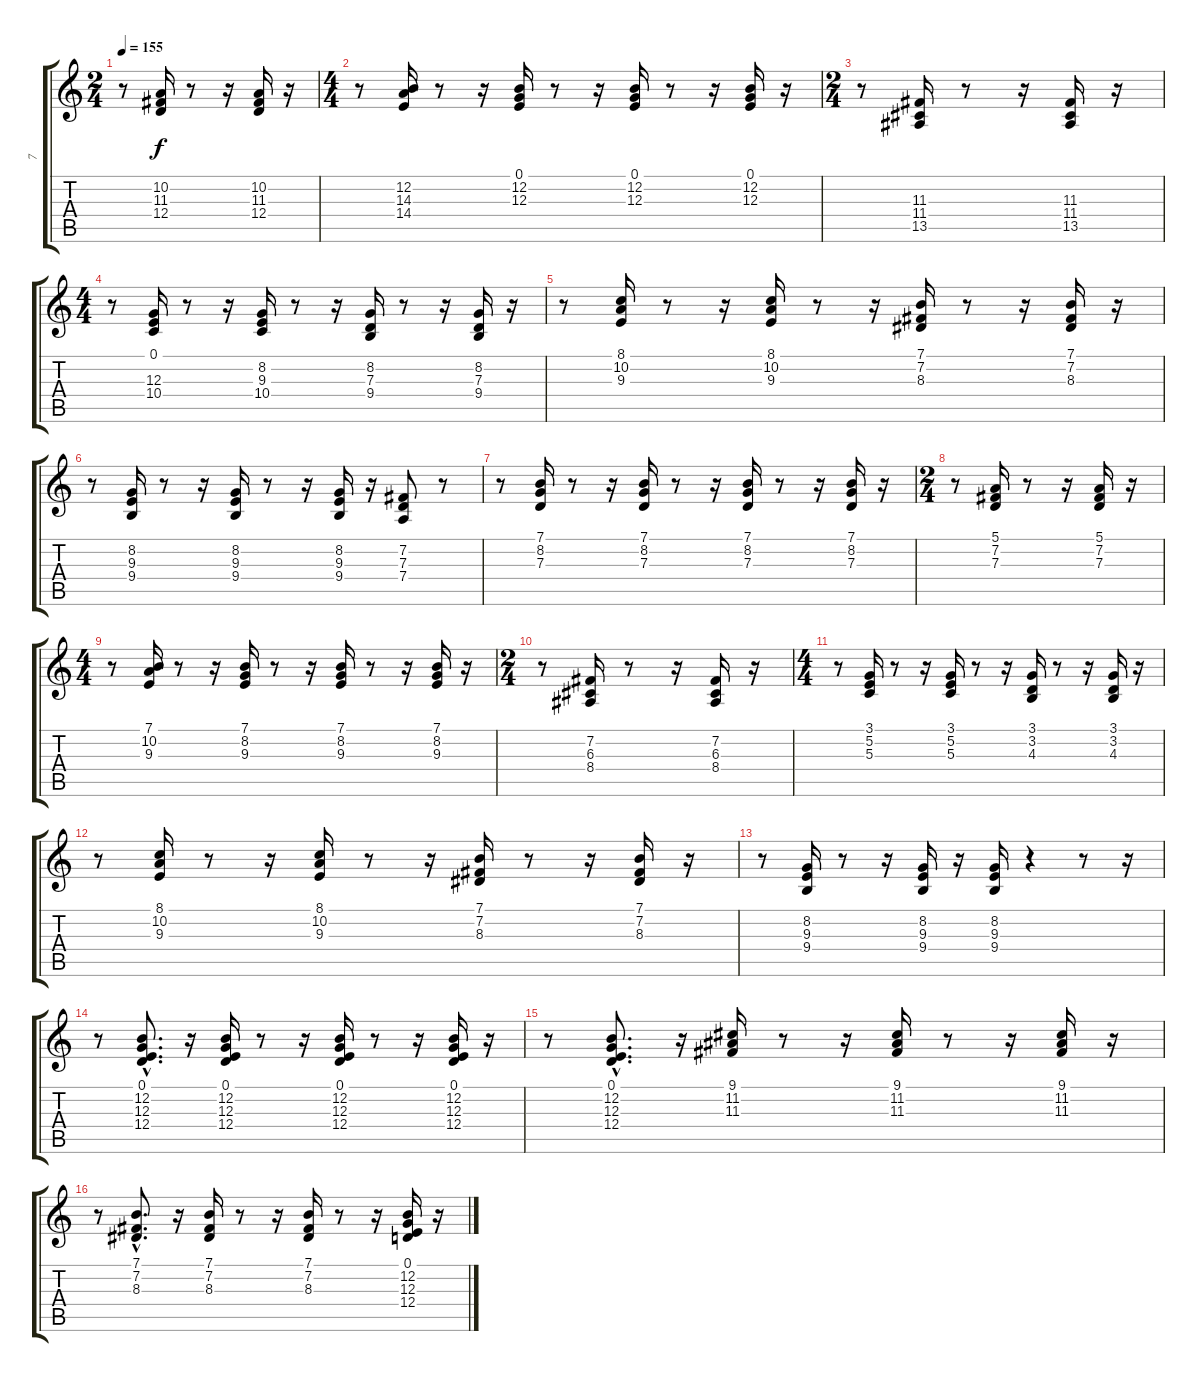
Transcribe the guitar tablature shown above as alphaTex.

\track ("7" "7") {instrument accordion}
\staff {score tabs}
\tuning (E4 B3 G3 D3 A2 E2) {hide}
\ts (2 4)
\tempo 155
\clef g2
\ks c
r.8{dy f} (10.2 11.3 12.4).16 r.8 r.16 (10.2 11.3 12.4).16 r.16 |
\ts (4 4)
r.8 (12.2 14.3 14.4).16 r.8 r.16 (0.1 12.2 12.3).16 r.8 r.16 (0.1 12.2 12.3).16 r.8 r.16 (0.1 12.2 12.3).16 r.16 |
\ts (2 4)
r.8 (11.3 11.4 13.5).16 r.8 r.16 (11.3 11.4 13.5).16 r.16 |
\ts (4 4)
r.8 (0.1 12.3 10.4).16 r.8 r.16 (8.2 9.3 10.4).16 r.8 r.16 (8.2 7.3 9.4).16 r.8 r.16 (8.2 7.3 9.4).16 r.16 |
r.8 (8.1 10.2 9.3).16 r.8 r.16 (8.1 10.2 9.3).16 r.8 r.16 (7.1 7.2 8.3).16 r.8 r.16 (7.1 7.2 8.3).16 r.16 |
r.8 (8.2 9.3 9.4).16 r.8 r.16 (8.2 9.3 9.4).16 r.8 r.16 (8.2 9.3 9.4).16 r.16 (7.2 7.3 7.4).8 r.8 |
r.8 (7.1 8.2 7.3).16 r.8 r.16 (7.1 8.2 7.3).16 r.8 r.16 (7.1 8.2 7.3).16 r.8 r.16 (7.1 8.2 7.3).16 r.16 |
\ts (2 4)
r.8 (5.1 7.2 7.3).16 r.8 r.16 (5.1 7.2 7.3).16 r.16 |
\ts (4 4)
r.8 (7.1 10.2 9.3).16 r.8 r.16 (7.1 8.2 9.3).16 r.8 r.16 (7.1 8.2 9.3).16 r.8 r.16 (7.1 8.2 9.3).16 r.16 |
\ts (2 4)
r.8 (7.2 6.3 8.4).16 r.8 r.16 (7.2 6.3 8.4).16 r.16 |
\ts (4 4)
r.8 (3.1 5.2 5.3).16 r.8 r.16 (3.1 5.2 5.3).16 r.8 r.16 (3.1 3.2 4.3).16 r.8 r.16 (3.1 3.2 4.3).16 r.16 |
r.8 (8.1 10.2 9.3).16 r.8 r.16 (8.1 10.2 9.3).16 r.8 r.16 (7.1 7.2 8.3).16 r.8 r.16 (7.1 7.2 8.3).16 r.16 |
r.8 (8.2 9.3 9.4).16 r.8 r.16 (8.2 9.3 9.4).16 r.16 (8.2 9.3 9.4).16 r.4 r.8 r.16 |
r.8 (0.1{hac} 12.2{hac} 12.3{hac} 12.4{hac}).8{d} r.16 (0.1 12.2 12.3 12.4).16 r.8 r.16 (0.1 12.2 12.3 12.4).16 r.8 r.16 (0.1 12.2 12.3 12.4).16 r.16 |
r.8 (0.1{hac} 12.2{hac} 12.3{hac} 12.4{hac}).8{d} r.16 (9.1 11.2 11.3).16 r.8 r.16 (9.1 11.2 11.3).16 r.8 r.16 (9.1 11.2 11.3).16 r.16 |
r.8 (7.1{hac} 7.2{hac} 8.3{hac}).8{d} r.16 (7.1 7.2 8.3).16 r.8 r.16 (7.1 7.2 8.3).16 r.8 r.16 (0.1 12.2 12.3 12.4).16 r.16
